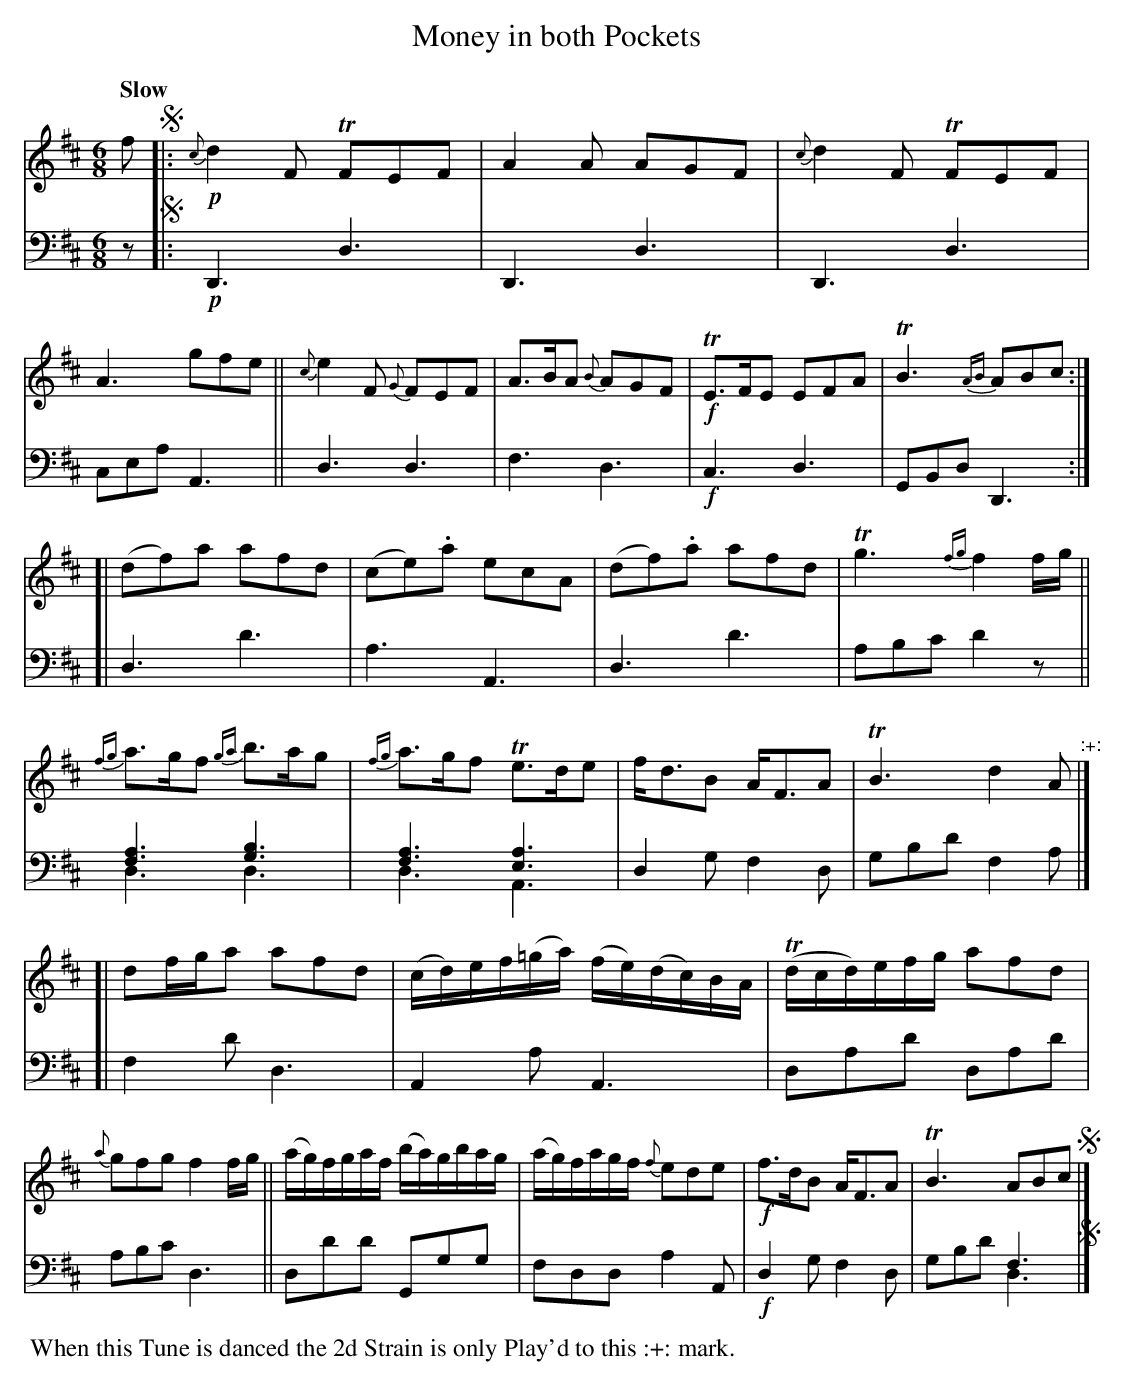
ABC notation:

X:1
T: Money in both Pockets
M: 6/8
L: 1/8
Q: "Slow"
K: D
V: 1 staves=2
f !segno!|: !p!\
{c}d2F TFEF | A2A AGF | {c}d2F TFEF | A3 gfe ||\
{c}e2F {G}FEF | A>BA {B}AGF | !f!TE>FE EFA | TB3 {AB}ABc :|
 [|\
(df)a afd | (ce).a ecA | (df).a afd | Tg3{fg} f2f/g/ ||\
{fg}a>gf {ga}b>ag | {fg}a>gf Te>de | f<dB A<FA | TB3 d2A "^:+:"|]
 [|\
df/g/a afd | (c/d/)e/f/(=g/a/) (f/e/)(d/c/)B/A/ | (Td/c/d/)e/f/g/ afd | {a}gfg f2f/g/ ||\
(a/g/)f/g/a/f/ (b/a/)g/b/a/g/ | (a/g/)f/a/g/f/ {f}ede | !f!f>dB A<FA | TB3 ABc !segno!|]
V: 2 clef=bass middle=d
z !segno!|: !p!\
D3 d3 | D3 d3 | D3 d3 | cea A3 || d3 d3 | f3 d3 | !f!c3 d3 | GBd D3 :| [| d3 d'3 |
a3 A3 | d3 d'3 | abc' d'2z || [a3f3] [b3g3] & d3 d3 | [a3f3] [a3e3] & d3 A3 | d2g f2d | gbd' f2a |] [| f2d' d3 | A2a
A3 | dad' dad' | abc' d3 || dd'd' Ggg | fdd a2A | !f!d2g f2d | x3 f3 & gbd' d3 !segno!|]
